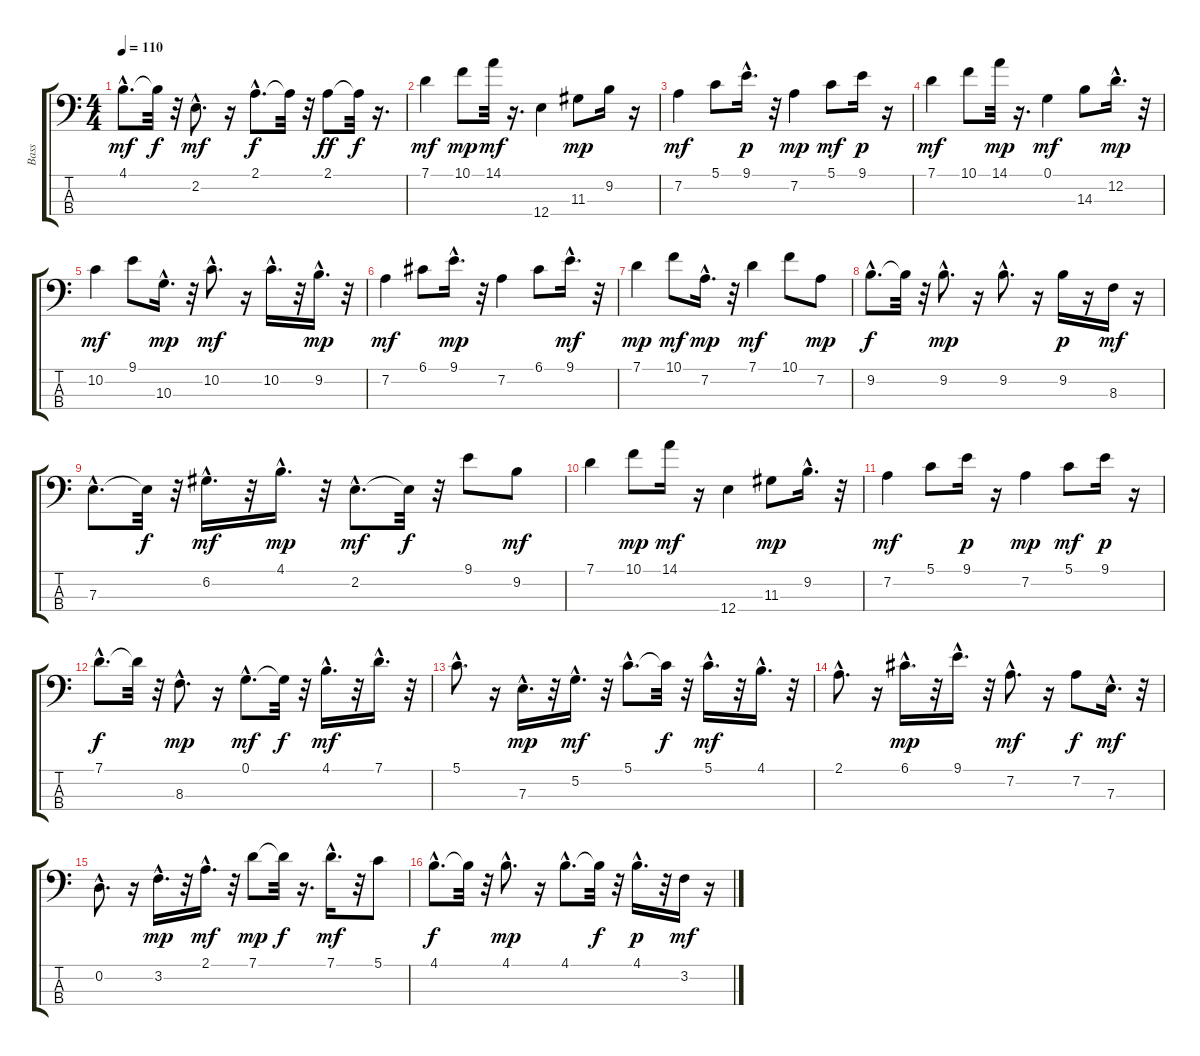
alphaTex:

\track ("Bass" "Bass") {instrument acousticbass}
\staff {score tabs}
\tuning (G2 D2 A1 E1) {hide}
\ts (4 4)
\tempo 110
\clef f4
\ks c
4.1{hac}.8{d dy mf} 4.1{t}.32{dy f} r.32 2.2{hac}.8{d dy mf} r.16 2.1{hac}.8{d dy f} 2.1{t}.32 r.32 2.1.8{dy ff} 2.1{t}.32{dy f} r.16{d} |
7.1.4{dy mf} 10.1.8{dy mp} 14.1.32{dy mf} r.16{d} 12.4.4 11.3.8{dy mp} 9.2.16 r.16 |
7.2.4{dy mf} 5.1.8 9.1{hac}.16{d dy p} r.32 7.2.4{dy mp} 5.1.8{dy mf} 9.1.16{dy p} r.16 |
7.1.4{dy mf} 10.1.8 14.1.32{dy mp} r.16{d} 0.1.4{dy mf} 14.3.8 12.2{hac}.16{d dy mp} r.32 |
10.2.4{dy mf} 9.1.8 10.3{hac}.16{d dy mp} r.32 10.2{hac}.8{d dy mf} r.16 10.2{hac}.16{d} r.32 9.2{hac}.16{d dy mp} r.32 |
7.2.4{dy mf} 6.1.8 9.1{hac}.16{d dy mp} r.32 7.2.4 6.1.8 9.1{hac}.16{d dy mf} r.32 |
7.1.4{dy mp} 10.1.8{dy mf} 7.2{hac}.16{d dy mp} r.32 7.1.4{dy mf} 10.1.8 7.2.8{dy mp} |
9.2{hac}.8{d dy f} 9.2{t}.32 r.32 9.2{hac}.8{d dy mp} r.16 9.2{hac}.8{d} r.16 9.2.16{dy p} r.16 8.3.16{dy mf} r.16 |
7.3{hac}.8{d} 7.3{t}.32{dy f} r.32 6.2{hac}.16{d dy mf} r.32 4.1{hac}.16{d dy mp} r.32 2.2{hac}.8{d dy mf} 2.2{t}.32{dy f} r.32 9.1.8 9.2.8{dy mf} |
7.1.4 10.1.8{dy mp} 14.1.16{dy mf} r.16 12.4.4 11.3.8{dy mp} 9.2{hac}.16{d} r.32 |
7.2.4{dy mf} 5.1.8 9.1.16{dy p} r.16 7.2.4{dy mp} 5.1.8{dy mf} 9.1.16{dy p} r.16 |
7.1{hac}.8{d dy f} 7.1{t}.32 r.32 8.3{hac}.8{d dy mp} r.16 0.1{hac}.8{d dy mf} 0.1{t}.32{dy f} r.32 4.1{hac}.16{d dy mf} r.32 7.1{hac}.16{d} r.32 |
5.1{hac}.8{d} r.16 7.3{hac}.16{d dy mp} r.32 5.2{hac}.16{d dy mf} r.32 5.1{hac}.8{d} 5.1{t}.32{dy f} r.32 5.1{hac}.16{d dy mf} r.32 4.1{hac}.16{d} r.32 |
2.1{hac}.8{d} r.16 6.1{hac}.16{d dy mp} r.32 9.1{hac}.16{d} r.32 7.2{hac}.8{d dy mf} r.16 7.2.8{dy f} 7.3{hac}.16{d dy mf} r.32 |
0.2{hac}.8{d} r.16 3.2{hac}.16{d dy mp} r.32 2.1{hac}.16{d dy mf} r.32 7.1.8{dy mp} 7.1{t}.32{dy f} r.16{d} 7.1{hac}.16{d dy mf} r.32 5.1.8 |
4.1{hac}.8{d dy f} 4.1{t}.32 r.32 4.1{hac}.8{d dy mp} r.16 4.1{hac}.8{d} 4.1{t}.32{dy f} r.32 4.1{hac}.16{d dy p} r.32 3.2.16{dy mf} r.16
